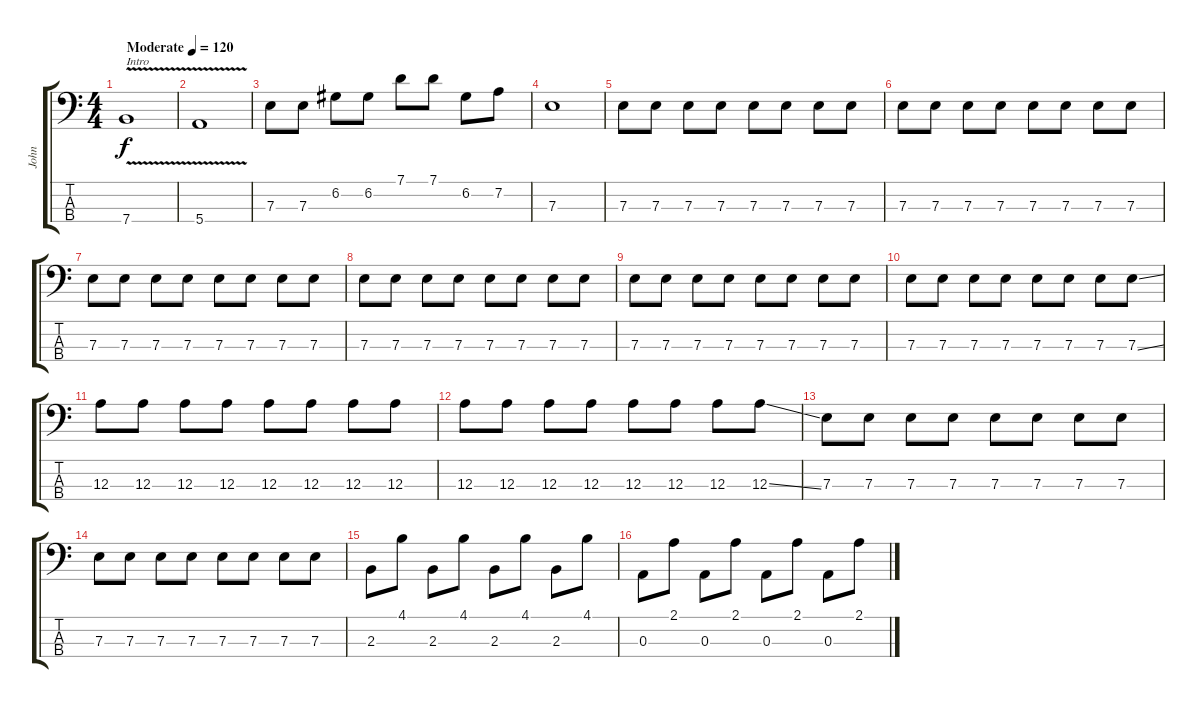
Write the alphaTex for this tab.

\track ("John" "John") {instrument electricbassfinger}
\staff {score tabs}
\tuning (G2 D2 A1 E1) {hide}
\ts (4 4)
\tempo (120 "Moderate")
\clef f4
\ks c
7.4{v}.1{txt "Intro" dy f instrument electricbassfinger} |
5.4{v}.1 |
7.3.8 7.3.8 6.2.8 6.2.8 7.1.8 7.1.8 6.2.8 7.2.8 |
7.3.1 |
7.3.8 7.3.8 7.3.8 7.3.8 7.3.8 7.3.8 7.3.8 7.3.8 |
7.3.8 7.3.8 7.3.8 7.3.8 7.3.8 7.3.8 7.3.8 7.3.8 |
7.3.8 7.3.8 7.3.8 7.3.8 7.3.8 7.3.8 7.3.8 7.3.8 |
7.3.8 7.3.8 7.3.8 7.3.8 7.3.8 7.3.8 7.3.8 7.3.8 |
7.3.8 7.3.8 7.3.8 7.3.8 7.3.8 7.3.8 7.3.8 7.3.8 |
7.3.8 7.3.8 7.3.8 7.3.8 7.3.8 7.3.8 7.3.8 7.3{ss}.8 |
12.3.8 12.3.8 12.3.8 12.3.8 12.3.8 12.3.8 12.3.8 12.3.8 |
12.3.8 12.3.8 12.3.8 12.3.8 12.3.8 12.3.8 12.3.8 12.3{ss}.8 |
7.3.8 7.3.8 7.3.8 7.3.8 7.3.8 7.3.8 7.3.8 7.3.8 |
7.3.8 7.3.8 7.3.8 7.3.8 7.3.8 7.3.8 7.3.8 7.3.8 |
2.3.8 4.1.8 2.3.8 4.1.8 2.3.8 4.1.8 2.3.8 4.1.8 |
0.3.8 2.1.8 0.3.8 2.1.8 0.3.8 2.1.8 0.3.8 2.1.8
